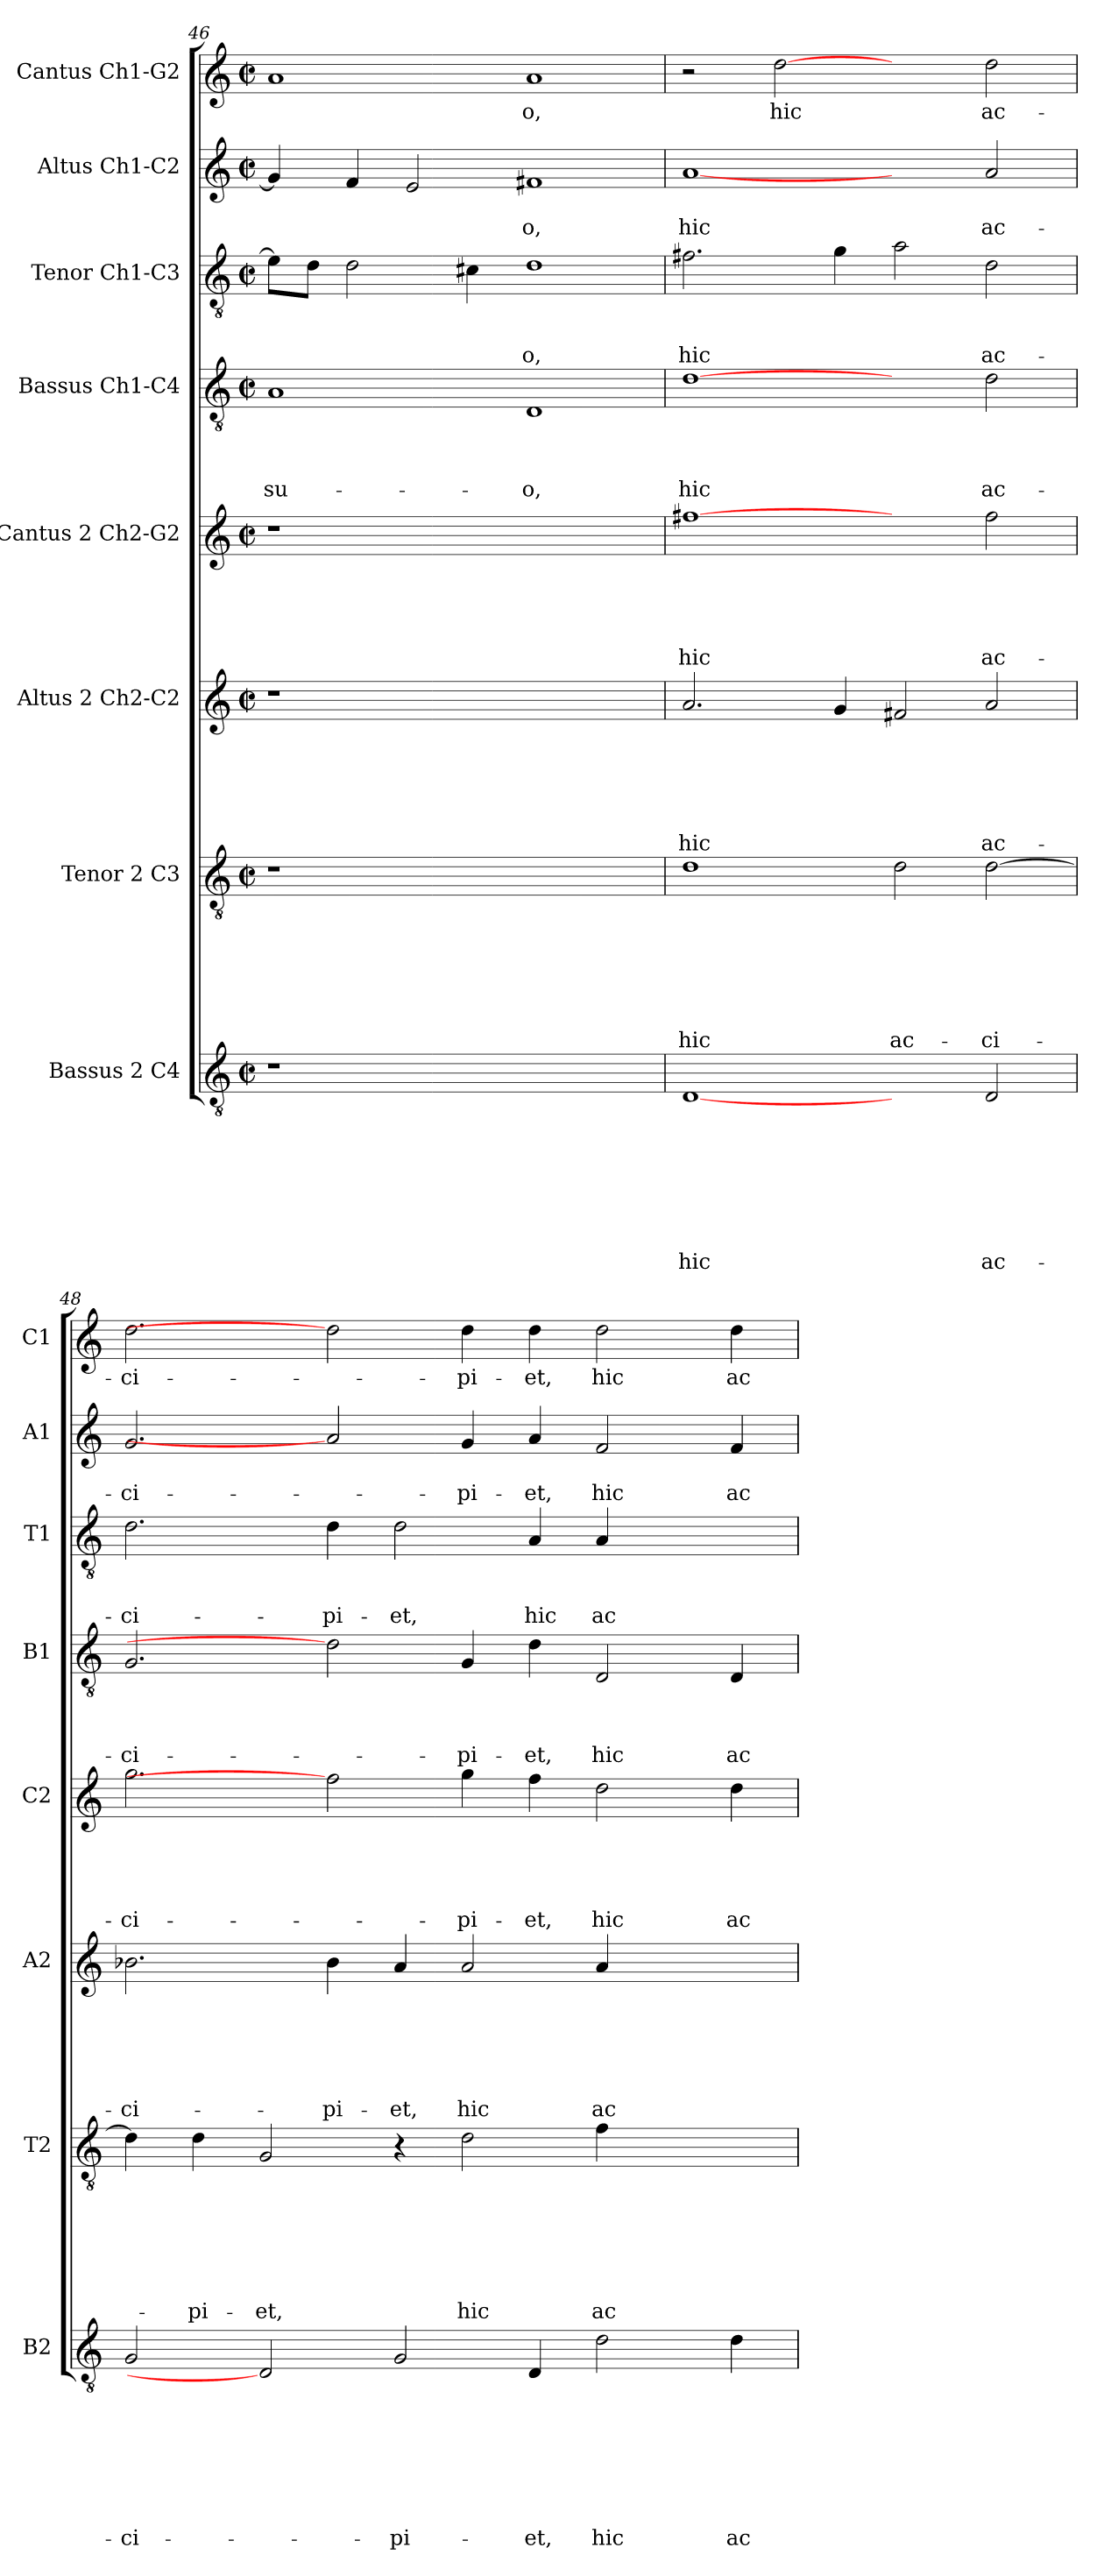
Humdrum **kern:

**kern	**text	**text	**text	**text	**text	**text	**text	**text	**kern	**text	**text	**text	**text	**text	**text	**text	**kern	**text	**text	**text	**text	**text	**text	**kern	**text	**text	**text	**text	**text	**kern	**text	**text	**text	**text	**kern	**text	**text	**text	**kern	**text	**text	**kern	**text
*part8	*part8	*part8	*part8	*part8	*part8	*part8	*part8	*part8	*part7	*part7	*part7	*part7	*part7	*part7	*part7	*part7	*part6	*part6	*part6	*part6	*part6	*part6	*part6	*part5	*part5	*part5	*part5	*part5	*part5	*part4	*part4	*part4	*part4	*part4	*part3	*part3	*part3	*part3	*part2	*part2	*part2	*part1	*part1
*staff8	*staff8	*staff8	*staff8	*staff8	*staff8	*staff8	*staff8	*staff8	*staff7	*staff7	*staff7	*staff7	*staff7	*staff7	*staff7	*staff7	*staff6	*staff6	*staff6	*staff6	*staff6	*staff6	*staff6	*staff5	*staff5	*staff5	*staff5	*staff5	*staff5	*staff4	*staff4	*staff4	*staff4	*staff4	*staff3	*staff3	*staff3	*staff3	*staff2	*staff2	*staff2	*staff1	*staff1
*I"Bassus 2 C4	*	*	*	*	*	*	*	*	*I"Tenor 2 C3	*	*	*	*	*	*	*	*I"Altus 2 Ch2-C2	*	*	*	*	*	*	*I"Cantus 2  Ch2-G2	*	*	*	*	*	*I"Bassus  Ch1-C4	*	*	*	*	*I"Tenor Ch1-C3	*	*	*	*I"Altus  Ch1-C2	*	*	*I"Cantus Ch1-G2	*
*I'B2	*	*	*	*	*	*	*	*	*I'T2	*	*	*	*	*	*	*	*I'A2	*	*	*	*	*	*	*I'C2	*	*	*	*	*	*I'B1	*	*	*	*	*I'T1	*	*	*	*I'A1	*	*	*I'C1	*
!!LO:LB:g=z
*clefGv2	*	*	*	*	*	*	*	*	*clefGv2	*	*	*	*	*	*	*	*clefG2	*	*	*	*	*	*	*clefG2	*	*	*	*	*	*clefGv2	*	*	*	*	*clefGv2	*	*	*	*clefG2	*	*	*clefG2	*
*k[]	*	*	*	*	*	*	*	*	*k[]	*	*	*	*	*	*	*	*k[]	*	*	*	*	*	*	*k[]	*	*	*	*	*	*k[]	*	*	*	*	*k[]	*	*	*	*k[]	*	*	*k[]	*
*C:	*	*	*	*	*	*	*	*	*C:	*	*	*	*	*	*	*	*C:	*	*	*	*	*	*	*C:	*	*	*	*	*	*C:	*	*	*	*	*C:	*	*	*	*C:	*	*	*C:	*
*M2/2	*	*	*	*	*	*	*	*	*M2/2	*	*	*	*	*	*	*	*M2/2	*	*	*	*	*	*	*M2/2	*	*	*	*	*	*M2/2	*	*	*	*	*M2/2	*	*	*	*M2/2	*	*	*M2/2	*
*met(c|)	*	*	*	*	*	*	*	*	*met(c|)	*	*	*	*	*	*	*	*met(c|)	*	*	*	*	*	*	*met(c|)	*	*	*	*	*	*met(c|)	*	*	*	*	*met(c|)	*	*	*	*met(c|)	*	*	*met(c|)	*
=46	=46	=46	=46	=46	=46	=46	=46	=46	=46	=46	=46	=46	=46	=46	=46	=46	=46	=46	=46	=46	=46	=46	=46	=46	=46	=46	=46	=46	=46	=46	=46	=46	=46	=46	=46	=46	=46	=46	=46	=46	=46	=46	=46
!	!	!	!	!	!	!	!	!	!	!	!	!	!	!	!	!	!	!	!	!	!	!	!	!	!	!	!	!	!	!	!	!	!	!LO:LY:b	!	!	!	!	!	!	!	!	!
1r	.	.	.	.	.	.	.	.	1r	.	.	.	.	.	.	.	1r	.	.	.	.	.	.	1r	.	.	.	.	.	1A	.	.	.	su-	8e\L]	.	.	.	4g/]	.	.	1a	.
.	.	.	.	.	.	.	.	.	.	.	.	.	.	.	.	.	.	.	.	.	.	.	.	.	.	.	.	.	.	.	.	.	.	.	8d\J	.	.	.	.	.	.	.	.
.	.	.	.	.	.	.	.	.	.	.	.	.	.	.	.	.	.	.	.	.	.	.	.	.	.	.	.	.	.	.	.	.	.	.	2d\	.	.	.	4f/	.	.	.	.
.	.	.	.	.	.	.	.	.	.	.	.	.	.	.	.	.	.	.	.	.	.	.	.	.	.	.	.	.	.	.	.	.	.	.	.	.	.	.	2e/	.	.	.	.
.	.	.	.	.	.	.	.	.	.	.	.	.	.	.	.	.	.	.	.	.	.	.	.	.	.	.	.	.	.	.	.	.	.	.	4c#X\	.	.	.	.	.	.	.	.
!	!	!	!	!	!	!	!	!	!	!	!	!	!	!	!	!	!	!	!	!	!	!	!	!	!	!	!	!	!	!	!	!	!	!LO:LY:b	!	!	!	!LO:LY:b	!	!	!LO:LY:b	!	!LO:LY:b
1ryy	.	.	.	.	.	.	.	.	1ryy	.	.	.	.	.	.	.	1ryy	.	.	.	.	.	.	1ryy	.	.	.	.	.	1D	.	.	.	-o,	1d	.	.	-o,	1f#X	.	-o,	1a	-o,
=47	=47	=47	=47	=47	=47	=47	=47	=47	=47	=47	=47	=47	=47	=47	=47	=47	=47	=47	=47	=47	=47	=47	=47	=47	=47	=47	=47	=47	=47	=47	=47	=47	=47	=47	=47	=47	=47	=47	=47	=47	=47	=47	=47
!	!	!	!	!	!	!	!	!LO:LY:b	!	!	!	!	!	!	!	!LO:LY:b	!	!	!	!	!	!	!LO:LY:b	!	!	!	!	!	!LO:LY:b	!	!	!	!	!LO:LY:b	!	!	!	!LO:LY:b	!	!	!LO:LY:b	!	!
[1D	.	.	.	.	.	.	.	hic	1d	.	.	.	.	.	.	hic	2.a/	.	.	.	.	.	hic	[1ff#X	.	.	.	.	hic	[1d	.	.	.	hic	2.f#X\	.	.	hic	[1a	.	hic	2r	.
!	!	!	!	!	!	!	!	!	!	!	!	!	!	!	!	!	!	!	!	!	!	!	!	!	!	!	!	!	!	!	!	!	!	!	!	!	!	!	!	!	!	!	!LO:LY:b
.	.	.	.	.	.	.	.	.	.	.	.	.	.	.	.	.	.	.	.	.	.	.	.	.	.	.	.	.	.	.	.	.	.	.	.	.	.	.	.	.	.	[2dd	hic
.	.	.	.	.	.	.	.	.	.	.	.	.	.	.	.	.	4g/	.	.	.	.	.	.	.	.	.	.	.	.	.	.	.	.	.	4g\	.	.	.	.	.	.	.	.
!	!	!	!	!	!	!	!	!	!	!	!	!	!	!	!	!LO:LY:b	!	!	!	!	!	!	!	!	!	!	!	!	!	!	!	!	!	!	!	!	!	!	!	!	!	!	!
2ryy	.	.	.	.	.	.	.	.	2d\	.	.	.	.	.	.	ac-	2f#X/	.	.	.	.	.	.	2ryy	.	.	.	.	.	2ryy	.	.	.	.	2a\	.	.	.	2ryy	.	.	2ryy	.
!	!	!	!	!	!	!	!	!LO:LY:b	!	!	!	!	!	!	!	!LO:LY:b	!	!	!	!	!	!	!LO:LY:b	!	!	!	!	!	!LO:LY:b	!	!	!	!	!LO:LY:b	!	!	!	!LO:LY:b	!	!	!LO:LY:b	!	!LO:LY:b
2D/	.	.	.	.	.	.	.	ac-	[2d\	.	.	.	.	.	.	-ci-	2a/	.	.	.	.	.	ac-	2ff#\	.	.	.	.	ac-	2d\	.	.	.	ac-	2d\	.	.	ac-	2a/	.	ac-	2dd\	ac-
=48	=48	=48	=48	=48	=48	=48	=48	=48	=48	=48	=48	=48	=48	=48	=48	=48	=48	=48	=48	=48	=48	=48	=48	=48	=48	=48	=48	=48	=48	=48	=48	=48	=48	=48	=48	=48	=48	=48	=48	=48	=48	=48	=48
!	!	!	!	!	!	!	!	!LO:LY:b	!	!	!	!	!	!	!	!	!	!	!	!	!	!	!LO:LY:b	!	!	!	!	!	!LO:LY:b	!	!	!	!	!LO:LY:b	!	!	!	!LO:LY:b	!	!	!LO:LY:b	!	!LO:LY:b
2G/	.	.	.	.	.	.	.	-ci-	4d\]	.	.	.	.	.	.	.	2.b-X\	.	.	.	.	.	-ci-	2.gg\	.	.	.	.	-ci-	2.G/	.	.	.	-ci-	2.d\	.	.	-ci-	2.g/	.	-ci-	2.dd\	-ci-
!	!	!	!	!	!	!	!	!	!	!	!	!	!	!	!	!LO:LY:b	!	!	!	!	!	!	!	!	!	!	!	!	!	!	!	!	!	!	!	!	!	!	!	!	!	!	!
.	.	.	.	.	.	.	.	.	4d\	.	.	.	.	.	.	-pi-	.	.	.	.	.	.	.	.	.	.	.	.	.	.	.	.	.	.	.	.	.	.	.	.	.	.	.
!	!	!	!	!	!	!	!	!	!	!	!	!	!	!	!	!LO:LY:b	!	!	!	!	!	!	!	!	!	!	!	!	!	!	!	!	!	!	!	!	!	!	!	!	!	!	!
2D]	.	.	.	.	.	.	.	.	2G/	.	.	.	.	.	.	-et,	.	.	.	.	.	.	.	.	.	.	.	.	.	.	.	.	.	.	.	.	.	.	.	.	.	.	.
!	!	!	!	!	!	!	!	!	!	!	!	!	!	!	!	!	!	!	!	!	!	!	!LO:LY:b	!	!	!	!	!	!	!	!	!	!	!	!	!	!	!LO:LY:b	!	!	!	!	!
.	.	.	.	.	.	.	.	.	.	.	.	.	.	.	.	.	4b-\	.	.	.	.	.	-pi-	2ff#]	.	.	.	.	.	2d]	.	.	.	.	4d\	.	.	-pi-	2a]	.	.	2dd]	.
!	!	!	!	!	!	!	!	!LO:LY:b	!	!	!	!	!	!	!	!	!	!	!	!	!	!	!LO:LY:b	!	!	!	!	!	!	!	!	!	!	!	!	!	!	!LO:LY:b	!	!	!	!	!
2G/	.	.	.	.	.	.	.	-pi-	4r	.	.	.	.	.	.	.	4a/	.	.	.	.	.	-et,	.	.	.	.	.	.	.	.	.	.	.	2d\	.	.	-et,	.	.	.	.	.
!	!	!	!	!	!	!	!	!	!	!	!	!	!	!	!	!LO:LY:b	!	!	!	!	!	!	!LO:LY:b	!	!	!	!	!	!LO:LY:b	!	!	!	!	!LO:LY:b	!	!	!	!	!	!	!LO:LY:b	!	!LO:LY:b
.	.	.	.	.	.	.	.	.	2d\	.	.	.	.	.	.	hic	2a/	.	.	.	.	.	hic	4gg\	.	.	.	.	-pi-	4G/	.	.	.	-pi-	.	.	.	.	4g/	.	-pi-	4dd\	-pi-
!	!	!	!	!	!	!	!	!LO:LY:b	!	!	!	!	!	!	!	!	!	!	!	!	!	!	!	!	!	!	!	!	!LO:LY:b	!	!	!	!	!LO:LY:b	!	!	!	!LO:LY:b	!	!	!LO:LY:b	!	!LO:LY:b
4D/	.	.	.	.	.	.	.	-et,	.	.	.	.	.	.	.	.	.	.	.	.	.	.	.	4ff\	.	.	.	.	-et,	4d\	.	.	.	-et,	4A/	.	.	hic	4a/	.	-et,	4dd\	-et,
!	!	!	!	!	!	!	!	!LO:LY:b	!	!	!	!	!	!	!	!LO:LY:b	!	!	!	!	!	!	!LO:LY:b	!	!	!	!	!	!LO:LY:b	!	!	!	!	!LO:LY:b	!	!	!	!LO:LY:b	!	!	!LO:LY:b	!	!LO:LY:b
2d\	.	.	.	.	.	.	.	hic	4f\	.	.	.	.	.	.	ac-	4a/	.	.	.	.	.	ac-	2dd\	.	.	.	.	hic	2D/	.	.	.	hic	4A/	.	.	ac-	2f/	.	hic	2dd\	hic
.	.	.	.	.	.	.	.	.	2ryy	.	.	.	.	.	.	.	2ryy	.	.	.	.	.	.	.	.	.	.	.	.	.	.	.	.	.	2ryy	.	.	.	.	.	.	.	.
!	!	!	!	!	!	!	!	!LO:LY:b	!	!	!	!	!	!	!	!	!	!	!	!	!	!	!	!	!	!	!	!	!LO:LY:b	!	!	!	!	!LO:LY:b	!	!	!	!	!	!	!LO:LY:b	!	!LO:LY:b
4d\	.	.	.	.	.	.	.	ac-	.	.	.	.	.	.	.	.	.	.	.	.	.	.	.	4dd\	.	.	.	.	ac-	4D/	.	.	.	ac-	.	.	.	.	4f/	.	ac-	4dd\	ac-
=	=	=	=	=	=	=	=	=	=	=	=	=	=	=	=	=	=	=	=	=	=	=	=	=	=	=	=	=	=	=	=	=	=	=	=	=	=	=	=	=	=	=	=
*-	*-	*-	*-	*-	*-	*-	*-	*-	*-	*-	*-	*-	*-	*-	*-	*-	*-	*-	*-	*-	*-	*-	*-	*-	*-	*-	*-	*-	*-	*-	*-	*-	*-	*-	*-	*-	*-	*-	*-	*-	*-	*-	*-
